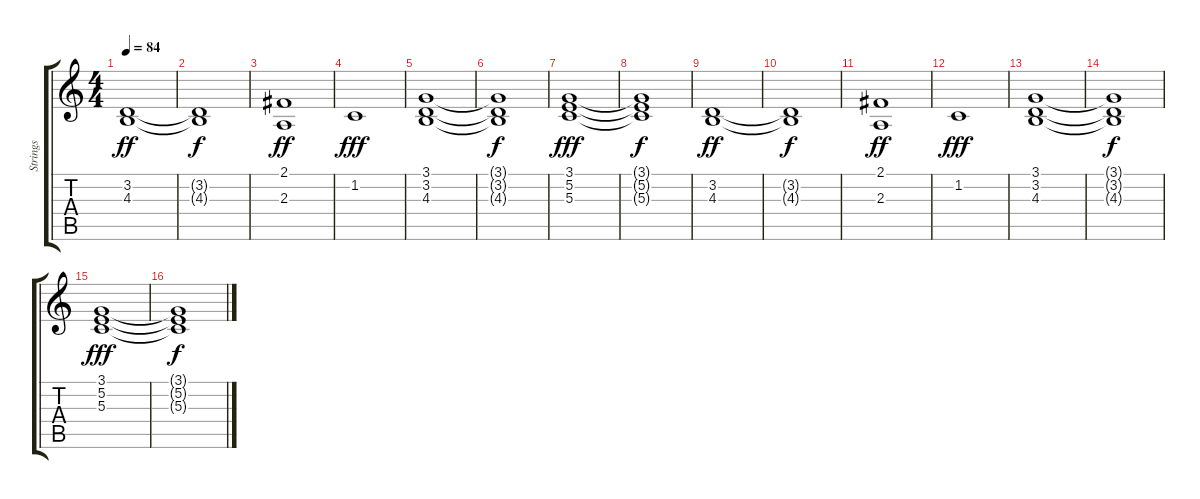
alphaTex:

\track ("Strings" "Strings") {instrument stringensemble2}
\staff {score tabs}
\tuning (E4 B3 G3 D3 A2 E2) {hide}
\ts (4 4)
\tempo 84
\clef g2
\ks c
(3.2 4.3).1{dy ff} |
(3.2{t} 4.3{t}).1{dy f} |
(2.1 2.3).1{dy ff} |
1.2.1{dy fff} |
(3.1 3.2 4.3).1 |
(3.1{t} 3.2{t} 4.3{t}).1{dy f} |
(3.1 5.2 5.3).1{dy fff} |
(3.1{t} 5.2{t} 5.3{t}).1{dy f} |
(3.2 4.3).1{dy ff} |
(3.2{t} 4.3{t}).1{dy f} |
(2.1 2.3).1{dy ff} |
1.2.1{dy fff} |
(3.1 3.2 4.3).1 |
(3.1{t} 3.2{t} 4.3{t}).1{dy f} |
(3.1 5.2 5.3).1{dy fff} |
(3.1{t} 5.2{t} 5.3{t}).1{dy f}
